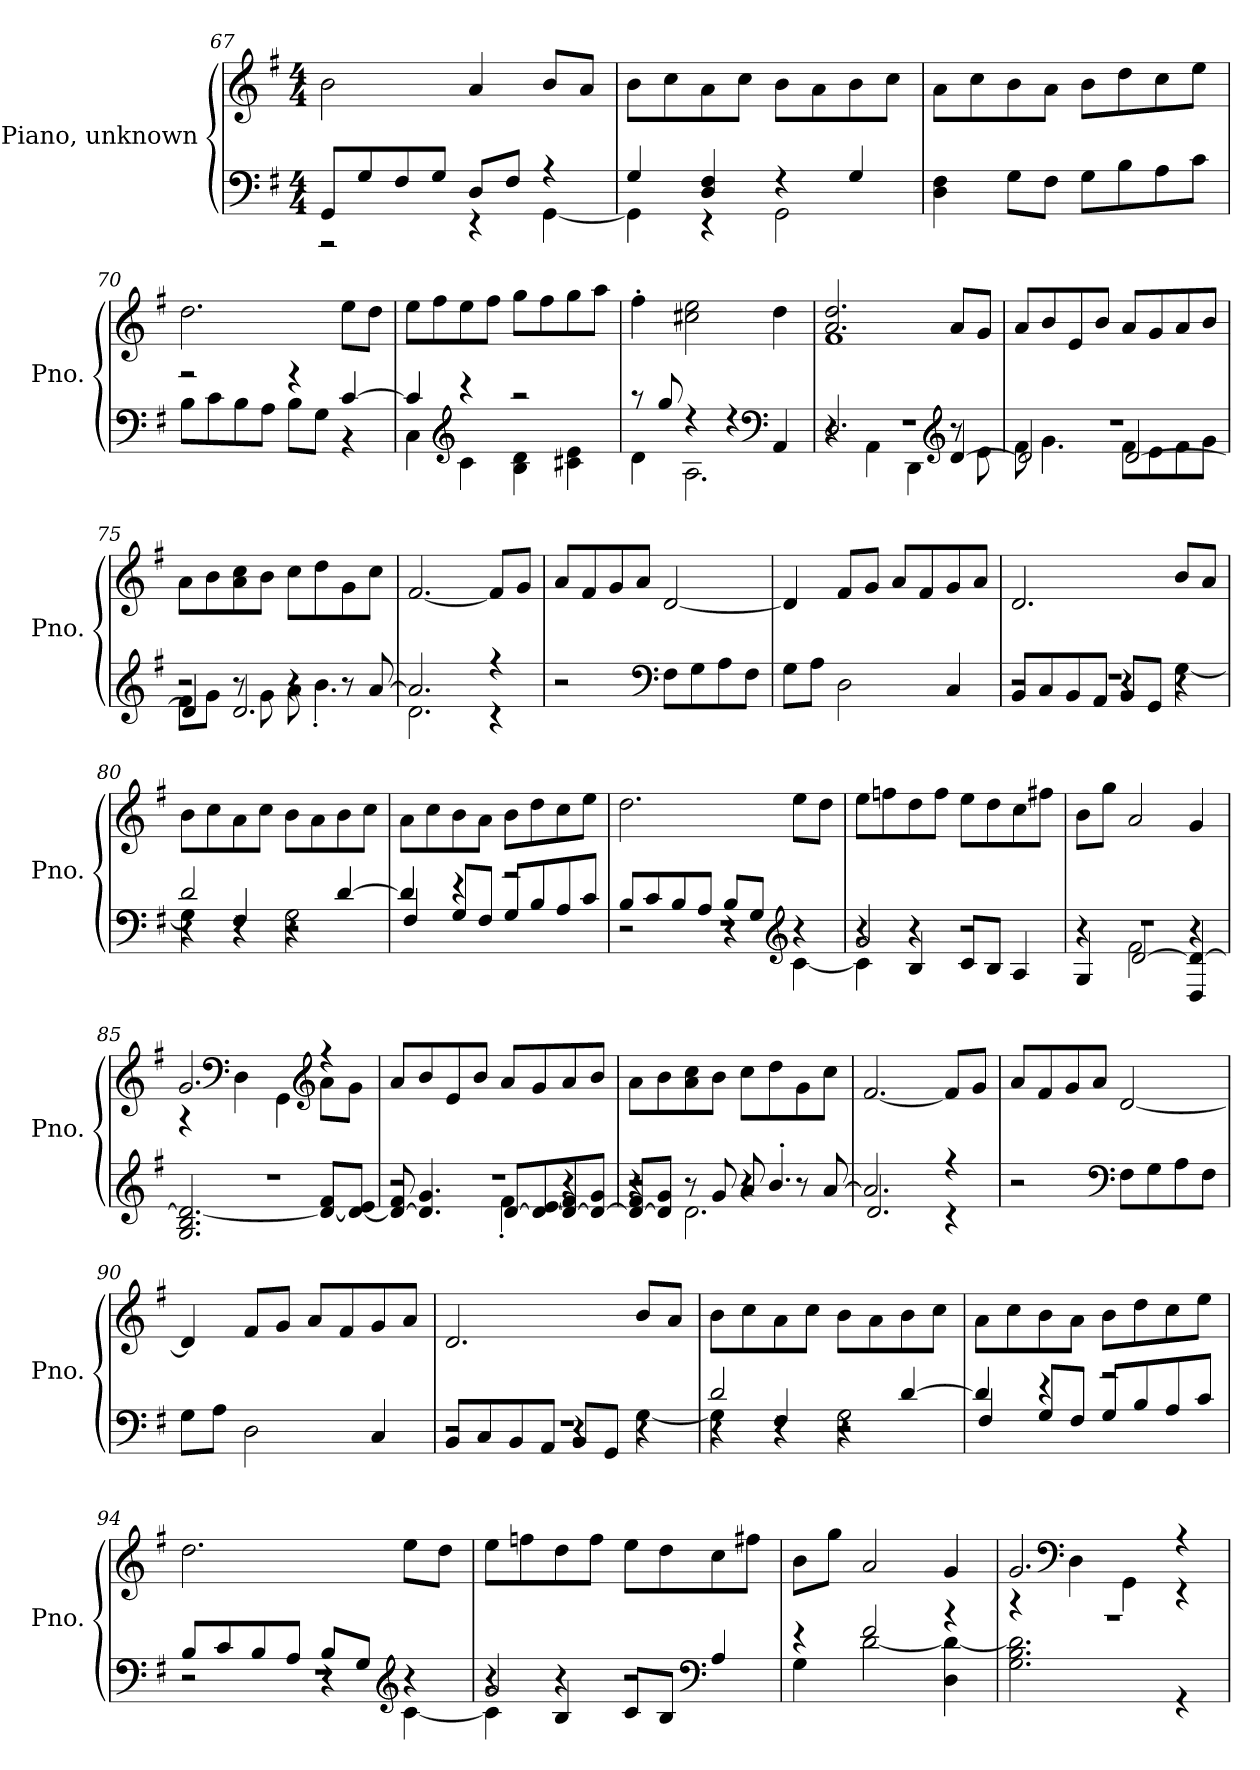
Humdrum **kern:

**kern	**kern
*part1	*part1
*staff2	*staff1
*I"Piano, unknown	*
*I'Pno.	*
*clefF4	*clefG2
*k[f#]	*k[f#]
*M4/4	*M4/4
=67	=67
*^	*
8GG/L	2r	2b\
8G/	.	.
8F#/	.	.
8G/J	.	.
8D/L	4r	4a/
8F#/J	.	.
4r	[4GG\	8b/L
.	.	8a/J
=68	=68	=68
4G/	4GG\]	8b\L
.	.	8cc\
4D/ 4F#/	4r	8a\
.	.	8cc\J
4r	2GG\	8b\L
.	.	8a\
4G/	.	8b\
.	.	8cc\J
*v	*v	*
=69	=69
4D\ 4F#\	8a\L
.	8cc\
8G\L	8b\
8F#\J	8a\J
8G\L	8b\L
8B\	8dd\
8A\	8cc\
8c\J	8ee\J
!!LO:LB:g=z
=70	=70
*^	*
2r	8B\L	2.dd\
.	8c\	.
.	8B\	.
.	8A\J	.
4r	8B\L	.
.	8G\J	.
[4c/	4r	8ee\L
.	.	8dd\J
=71	=71	=71
4c/]	4C\	8ee\L
.	.	8ff#\
*clefG2	*	*
4r	4c\	8ee\
.	.	8ff#\J
2r	4B\ 4d\	8gg\L
.	.	8ff#\
.	4c#X\ 4e\	8gg\
.	.	8aa\J
=72	=72	=72
8r	4d\	4ff#'\
8gg/	.	.
4r	2.A\	2cc#X\ 2ee\
4r	.	.
*clefF4	*	*
4AA/	.	4dd\
=73	=73	=73
*	*^	*^
1r	4r	2.D/	2.a/ 2.dd/	1f#
.	4AA\	.	.	.
.	4DD\	.	.	.
*clefG2	*	*	*	*
.	8r	[4d/	8a/L	.
.	8e\	.	8g/J	.
*	*	*	*v	*v
=74	=74	=74	=74
1r	8f#\	2d/]	8a/L
.	4.g\	.	8b/
.	.	.	8e/
.	.	.	8b/J
.	8f#\L	[2d/	8a/L
.	8e\	.	8g/
.	8f#\	.	8a/
.	8g\J	.	8b/J
!!LO:PB:g=z
=75	=75	=75	=75
2r	8f#\L	4d/]	8a\L
.	8g\J	.	8b\
.	8r	2.d/	8a\ 8cc\
.	8g\	.	8b\J
4r	8a\	.	8cc\L
.	4.b'\	.	8dd\
8r	.	.	8g\
[8a/	.	.	8cc\J
*	*v	*v	*
=76	=76	=76
2.a/]	2.d\	[2.f#/
4r	4r	8f#/L]
.	.	8g/J
*v	*v	*
=77	=77
2r	8a/L
.	8f#/
.	8g/
.	8a/J
*clefF4	*
8F#\L	[2d/
8G\	.
8A\	.
8F#\J	.
=78	=78
8G\L	4d/]
8A\J	.
2D\	8f#/L
.	8g/J
.	8a/L
.	8f#/
4C/	8g/
.	8a/J
=79	=79
*^	*
*	*^	*
1r	2r	8BB/L	2.d/
.	.	8C/	.
.	.	8BB/	.
.	.	8AA/J	.
.	4r	8BB/L	.
.	.	8GG/J	.
.	[4G\	4r	8b/L
.	.	.	8a/J
!!LO:LB:g=z
=80	=80	=80	=80
2d/	4G\]	4r	8b\L
.	.	.	8cc\
.	4r	4F#/	8a\
.	.	.	8cc\J
4r	2G\	2r	8b\L
.	.	.	8a\
[4d/	.	.	8b\
.	.	.	8cc\J
*	*v	*v	*
=81	=81	=81
4d/]	4F#/	8a\L
.	.	8cc\
4r	8G/L	8b\
.	8F#/J	8a\J
2r	8G/L	8b\L
.	8B/	8dd\
.	8A/	8cc\
.	8c/J	8ee\J
=82	=82	=82
*	*^	*
1r	2r	8B/L	2.dd\
.	.	8c/	.
.	.	8B/	.
.	.	8A/J	.
.	4r	8B/L	.
.	.	8G/J	.
*clefG2	*	*	*
.	[4c\	4r	8ee\L
.	.	.	8dd\J
=83	=83	=83	=83
2g/	4c\]	4r	8ee\L
.	.	.	8ffn\
.	4r	4B/	8dd\
.	.	.	8ff\J
2r	2r	8c/L	8ee\L
.	.	8B/J	8dd\
.	.	4A/	8cc\
.	.	.	8ff#X\J
=84	=84	=84	=84
1r	4r	4G/	8b\L
.	.	.	8gg\J
.	2f#\	[2d/	2a/
.	4r	4D/ 4d/_	4g/
*	*v	*v	*
!!LO:LB:g=z
=85	=85	=85
*	*	*^
1r	2.G/ 2.B/ 2.d/_	2.g/	4r
*	*	*clefF4	*
.	.	.	4D\
.	.	.	4GG\
*	*	*clefG2	*
.	8d/_ 8f#/L	4r	8a\L
.	8d/_ 8e/J	.	8g\J
*	*	*v	*v
=86	=86	=86
*	*^	*
1r	2r	8d/_ 8f#/	8a/L
.	.	4.d/] 4.g/	8b/
.	.	.	8e/
.	.	.	8b/J
.	4f#'\	[8d/L	8a/L
.	.	8d/_ 8e/	8g/
.	4r	8d/_ 8f#/	8a/
.	.	8d/_ 8g/J	8b/J
=87	=87	=87	=87
2r	4r	8d/_ 8f#/L	8a\L
.	.	8d/] 8g/J	8b\
.	2.d\	8r	8a\ 8cc\
.	.	8g/	8b\J
4r	.	8a/	8cc\L
.	.	4.b'/	8dd\
8r	.	.	8g\
[8a/	.	.	8cc\J
*	*v	*v	*
=88	=88	=88
2.a/]	2.d/	[2.f#/
4r	4r	8f#/L]
.	.	8g/J
*v	*v	*
!!LO:LB:g=z
=89	=89
2r	8a/L
.	8f#/
.	8g/
.	8a/J
*clefF4	*
8F#\L	[2d/
8G\	.
8A\	.
8F#\J	.
=90	=90
8G\L	4d/]
8A\J	.
2D\	8f#/L
.	8g/J
.	8a/L
.	8f#/
4C/	8g/
.	8a/J
=91	=91
*^	*
*	*^	*
1r	2r	8BB/L	2.d/
.	.	8C/	.
.	.	8BB/	.
.	.	8AA/J	.
.	4r	8BB/L	.
.	.	8GG/J	.
.	[4G\	4r	8b/L
.	.	.	8a/J
=92	=92	=92	=92
2d/	4G\]	4r	8b\L
.	.	.	8cc\
.	4r	4F#/	8a\
.	.	.	8cc\J
4r	2G\	2r	8b\L
.	.	.	8a\
[4d/	.	.	8b\
.	.	.	8cc\J
*	*v	*v	*
=93	=93	=93
4d/]	4F#/	8a\L
.	.	8cc\
4r	8G/L	8b\
.	8F#/J	8a\J
2r	8G/L	8b\L
.	8B/	8dd\
.	8A/	8cc\
.	8c/J	8ee\J
!!LO:LB:g=z
=94	=94	=94
*	*^	*
1r	2r	8B/L	2.dd\
.	.	8c/	.
.	.	8B/	.
.	.	8A/J	.
.	4r	8B/L	.
.	.	8G/J	.
*clefG2	*	*	*
.	[4c\	4r	8ee\L
.	.	.	8dd\J
=95	=95	=95	=95
2g/	4c\]	4r	8ee\L
.	.	.	8ffn\
.	4r	4B/	8dd\
.	.	.	8ff\J
2r	2r	8c/L	8ee\L
.	.	8B/J	8dd\
*clefF4	*	*	*
.	.	4A/	8cc\
.	.	.	8ff#X\J
*	*v	*v	*
=96	=96	=96
4r	4G\	8b\L
.	.	8gg\J
2f#/	[2d\	2a/
4r	4D\ 4d\_	4g/
=97	=97	=97
*	*	*^
1r	2.G\ 2.B\ 2.d\]	2.g/	4r
*	*	*clefF4	*
.	.	.	4D\
.	.	.	4GG\
.	4r	4r	4r
*v	*v	*	*
*	*v	*v
=	=
*-	*-
